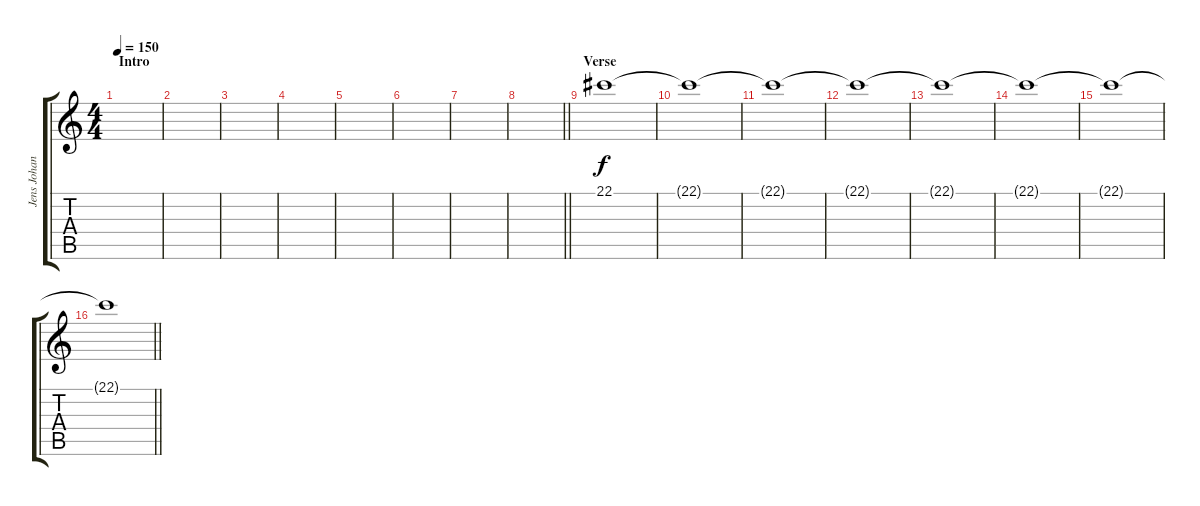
\track ("Jens Johansson" "Jens Johan") {instrument stringensemble1}
\staff {score tabs}
\tuning (Eb4 Bb3 Gb3 Db3 Ab2 Eb2) {hide}
\ts (4 4)
\section ("" "Intro")
\tempo 150
\clef g2
\ks c
|
|
|
|
|
|
|
\barLineRight lightlight
|
\section ("" "Verse")
22.1.1 |
22.1{t}.1 |
22.1{t}.1 |
22.1{t}.1 |
22.1{t}.1 |
22.1{t}.1 |
22.1{t}.1 |
\barLineRight lightlight
22.1{t}.1
